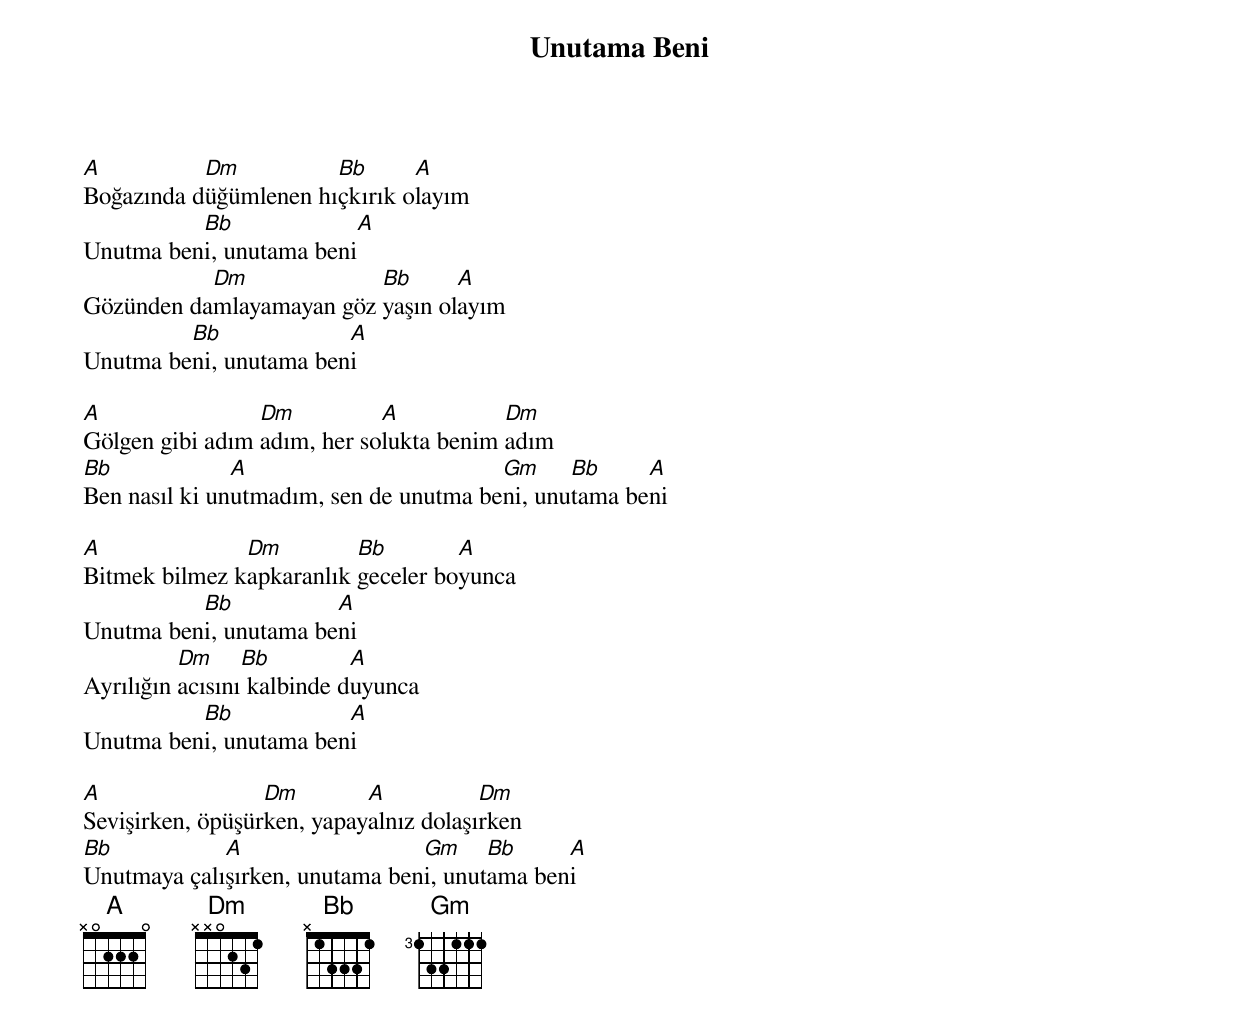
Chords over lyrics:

{title: Unutama Beni}
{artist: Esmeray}

A          Dm          Bb      A
Boğazında düğümlenen hıçkırık olayım
          Bb             A
Unutma beni, unutama beni
           Dm             Bb      A
Gözünden damlayamayan göz yaşın olayım
         Bb             A
Unutma beni, unutama beni

A                Dm          A           Dm
Gölgen gibi adım adım, her solukta benim adım
Bb             A                        Gm     Bb     A
Ben nasıl ki unutmadım, sen de unutma beni, unutama beni

A              Dm         Bb        A
Bitmek bilmez kapkaranlık geceler boyunca
          Bb           A
Unutma beni, unutama beni
          Dm     Bb         A
Ayrılığın acısını kalbinde duyunca
          Bb            A
Unutma beni, unutama beni

A                 Dm        A           Dm
Sevişirken, öpüşürken, yapayalnız dolaşırken
Bb           A                  Gm     Bb     A
Unutmaya çalışırken, unutama beni, unutama beni
